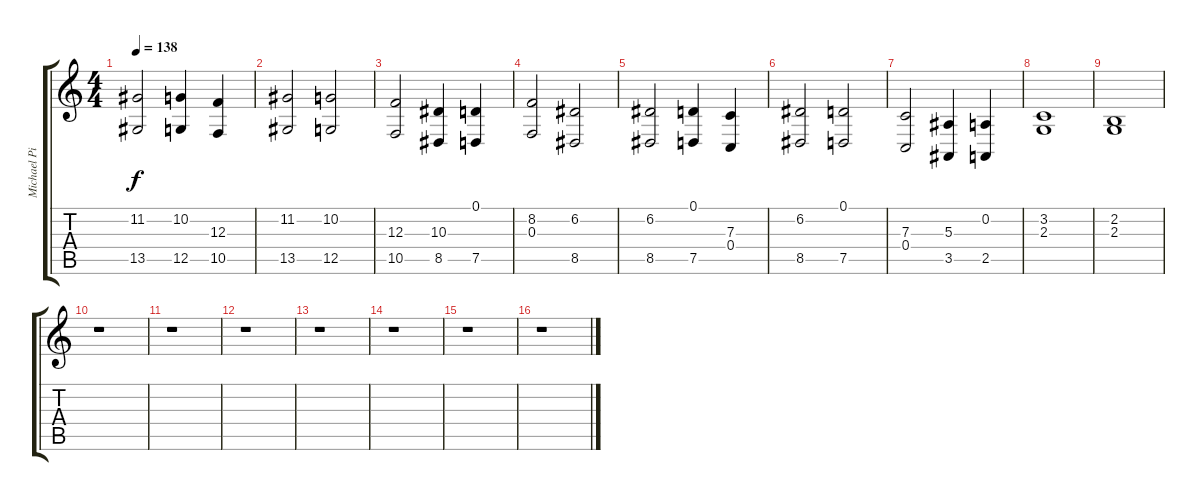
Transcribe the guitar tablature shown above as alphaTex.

\track ("Michael Pinnella 2" "Michael Pi") {instrument churchorgan}
\staff {score tabs}
\tuning (D4 A3 F3 C3 G2 D2) {hide}
\ts (4 4)
\tempo 138
\clef g2
\ks c
(11.2 13.5).2{dy f} (10.2 12.5).4 (12.3 10.5).4 |
(11.2 13.5).2 (10.2 12.5).2 |
(12.3 10.5).2 (10.3 8.5).4 (0.1 7.5).4 |
(8.2 0.3).2 (6.2 8.5).2 |
(6.2 8.5).2 (0.1 7.5).4 (7.3 0.4).4 |
(6.2 8.5).2 (0.1 7.5).2 |
(7.3 0.4).2 (5.3 3.5).4 (0.2 2.5).4 |
(3.2 2.3).1 |
(2.2 2.3).1 |
r.1 |
r.1 |
r.1 |
r.1 |
r.1 |
r.1 |
r.1
